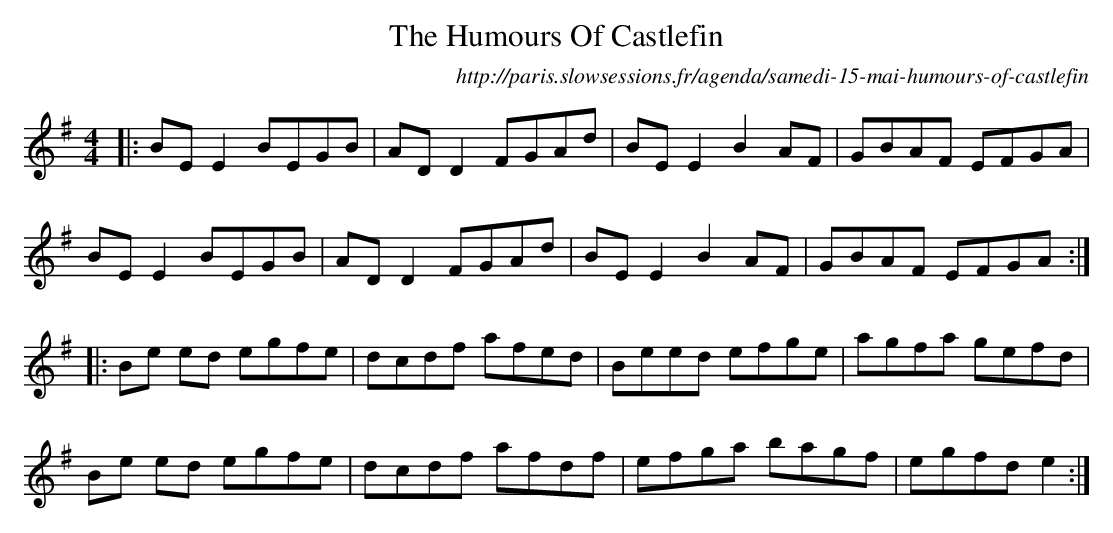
X:1
T: Humours Of Castlefin, The
O:http://paris.slowsessions.fr/agenda/samedi-15-mai-humours-of-castlefin
M: 4/4
L: 1/8
K: Gmaj
[|:BE E2 BEGB|AD D2 FGAd|BE E2 B2 AF|GBAF EFGA|
BE E2 BEGB|AD D2 FGAd|BE E2 B2 AF|GBAF EFGA:|
|:Be ed egfe|dcdf afed|Beed efge|agfa gefd|
Be ed egfe|dcdf afdf|efga bagf|egfd e2:|]
